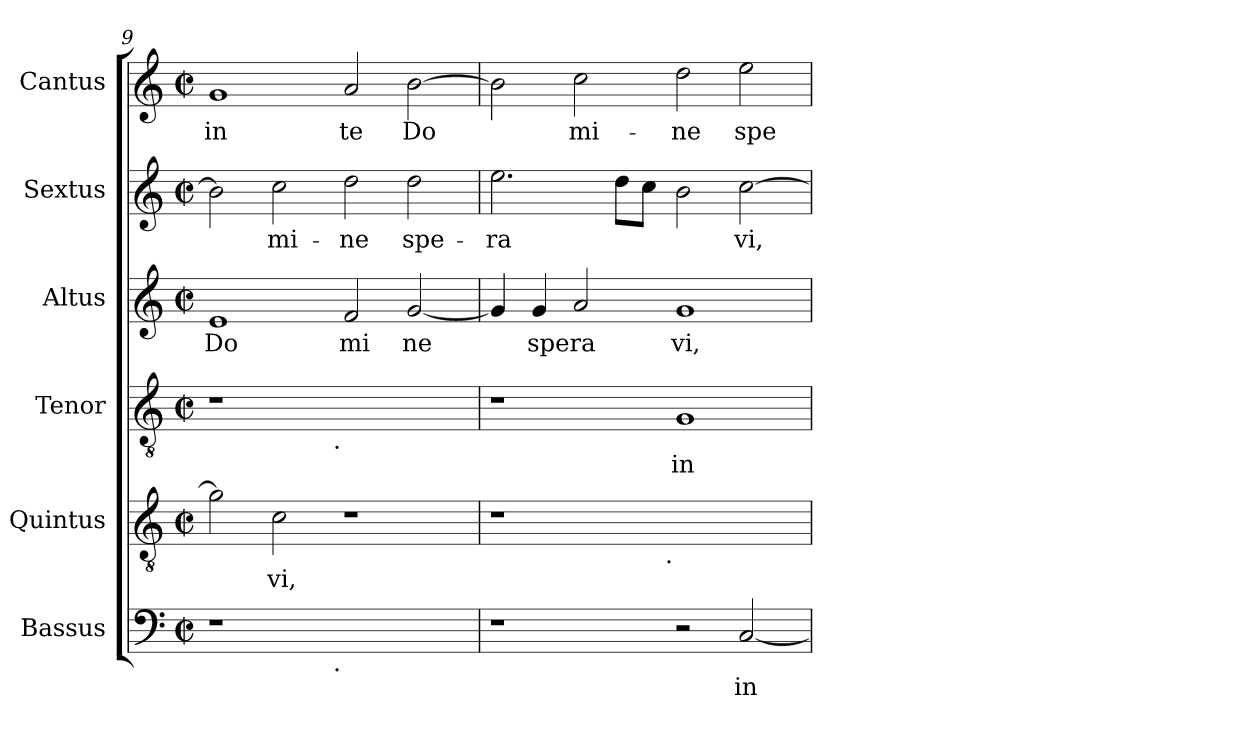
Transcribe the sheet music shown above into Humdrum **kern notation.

**kern	**text	**kern	**text	**kern	**text	**kern	**text	**kern	**text	**kern	**text
*part6	*part6	*part5	*part5	*part4	*part4	*part3	*part3	*part2	*part2	*part1	*part1
*staff6	*staff6	*staff5	*staff5	*staff4	*staff4	*staff3	*staff3	*staff2	*staff2	*staff1	*staff1
*I"Bassus	*	*I"Quintus	*	*I"Tenor	*	*I"Altus	*	*I"Sextus	*	*I"Cantus	*
*clefF4	*	*clefGv2	*	*clefGv2	*	*clefG2	*	*clefG2	*	*clefG2	*
*k[]	*	*k[]	*	*k[]	*	*k[]	*	*k[]	*	*k[]	*
*C:	*	*C:	*	*C:	*	*C:	*	*C:	*	*C:	*
*M2/2	*	*M2/2	*	*M2/2	*	*M2/2	*	*M2/2	*	*M2/2	*
*met(c|)	*	*met(c|)	*	*met(c|)	*	*met(c|)	*	*met(c|)	*	*met(c|)	*
=9	=9	=9	=9	=9	=9	=9	=9	=9	=9	=9	=9
!	!	!	!LO:LY:b:cj	!	!	!	!LO:LY:b:cj	!	!LO:LY:b:cj	!	!LO:LY:b:cj
*^	*	*	*	*^	*	*	*	*	*	*	*
1r	2ryy	.	2g\]	.	1r	2ryy	.	1e	Do	2b\]	--	1g	in
!	!	!	!	!LO:LY:b:cj	!	!	!	!	!	!	!LO:LY:b:cj	!	!
.	4...ryy	.	2c\	vi,	.	4...ryy	.	.	.	2cc\	-mi-	.	.
!	!	!	!	!	!	!LO:TX:b:t=.	!	!	!	!	!	!	!
!	!LO:TX:b:t=.	!	!	!	!	!	!	!	!	!	!	!	!
.	1ryy	.	.	.	.	1ryy	.	.	.	.	.	.	.
!	!	!	!	!	!	!	!	!	!LO:LY:b:cj	!	!LO:LY:b:cj	!	!LO:LY:b:cj
1ryy	.	.	1r	.	1ryy	.	.	2f/	mi	2dd\	-ne	2a/	te
!	!	!	!	!	!	!	!	!	!LO:LY:b:cj	!	!LO:LY:b:cj	!	!LO:LY:b:cj
.	.	.	.	.	.	.	.	[<2g/	ne	2dd\	spe-	[>2b\	Do-
.	32ryy	.	.	.	.	32ryy	.	.	.	.	.	.	.
=10	=10	=10	=10	=10	=10	=10	=10	=10	=10	=10	=10	=10	=10
!	!	!	!	!	!	!	!	!	!LO:LY:b:cj	!	!LO:LY:b:cj	!	!LO:LY:b:cj
*v	*v	*	*^	*	*v	*v	*	*	*	*	*	*	*
1r	.	1r	2ryy	.	1r	.	4g/]	.	2.ee\	-ra-	2b\]	--
!	!	!	!	!	!	!	!	!LO:LY:b:cj	!	!	!	!
.	.	.	.	.	.	.	4g/	spera	.	.	.	.
!	!	!	!	!	!	!	!	!LO:LY:b:cj	!	!	!	!LO:LY:b:cj
.	.	.	4...ryy	.	.	.	2a/	.	.	.	2cc\	-mi-
!	!	!	!	!	!	!	!	!	!	!LO:LY:b:cj	!	!
.	.	.	.	.	.	.	.	.	8dd\L	--	.	.
!	!	!	!	!	!	!	!	!	!	!LO:LY:b:cj	!	!
.	.	.	.	.	.	.	.	.	8cc\J	--	.	.
!	!	!	!LO:TX:b:t=.	!	!	!	!	!	!	!	!	!
.	.	.	1ryy	.	.	.	.	.	.	.	.	.
!	!	!	!	!	!	!LO:LY:b:cj	!	!LO:LY:b:cj	!	!LO:LY:b:cj	!	!LO:LY:b:cj
2r	.	1ryy	.	.	1G	in	1g	vi,	2b\	--	2dd\	-ne
!	!LO:LY:b:cj	!	!	!	!	!	!	!	!	!LO:LY:b:cj	!	!LO:LY:b:cj
[<2C/	in	.	.	.	.	.	.	.	[>2cc\	-vi,	2ee\	spe-
.	.	.	32ryy	.	.	.	.	.	.	.	.	.
*	*	*v	*v	*	*	*	*	*	*	*	*	*
=	=	=	=	=	=	=	=	=	=	=	=
*-	*-	*-	*-	*-	*-	*-	*-	*-	*-	*-	*-
